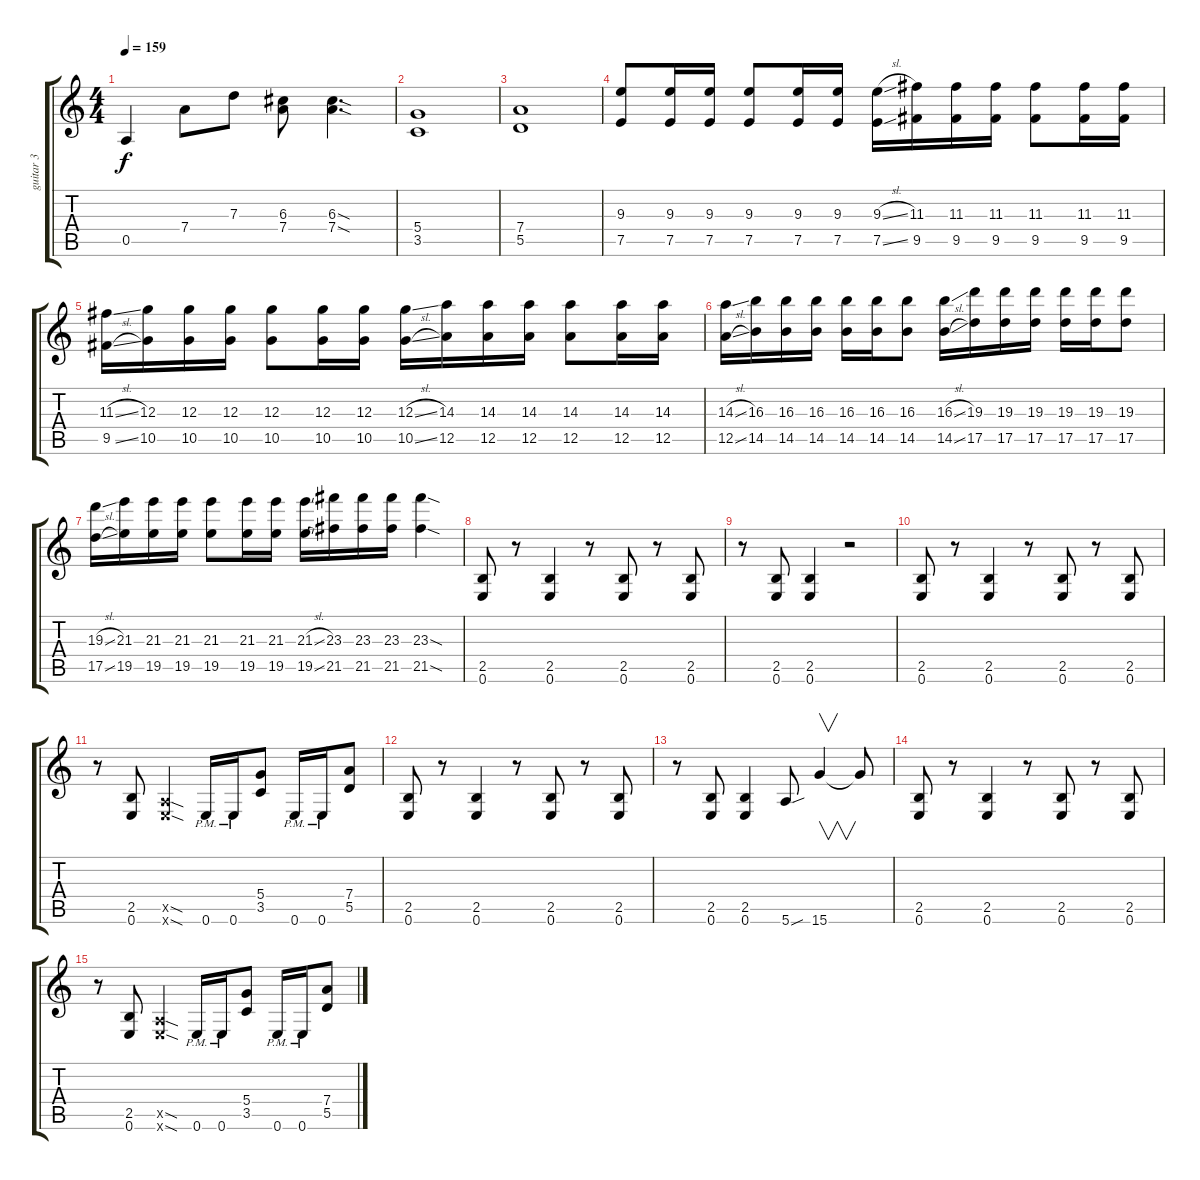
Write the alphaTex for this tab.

\track ("guitar 3" "guitar 3") {instrument distortionguitar}
\staff {score tabs}
\tuning (E4 B3 G3 D3 A2 E2) {hide}
\ts (4 4)
\tempo 159
\clef g2
\ks c
0.5.4{dy f} 7.4.8 7.3.8 (6.3 7.4).8 (6.3{sod} 7.4{sod}).4{d} |
(5.4 3.5).1 |
(7.4 5.5).1 |
(9.3 7.5).8 (9.3 7.5).16 (9.3 7.5).16 (9.3 7.5).8 (9.3 7.5).16 (9.3 7.5).16 (9.3{sl} 7.5{ss}).16 (11.3 9.5).16 (11.3 9.5).16 (11.3 9.5).16 (11.3 9.5).8 (11.3 9.5).16 (11.3 9.5).16 |
(11.3{sl} 9.5{sl}).16 (12.3 10.5).16 (12.3 10.5).16 (12.3 10.5).16 (12.3 10.5).8 (12.3 10.5).16 (12.3 10.5).16 (12.3{sl} 10.5{sl}).16 (14.3 12.5).16 (14.3 12.5).16 (14.3 12.5).16 (14.3 12.5).8 (14.3 12.5).16 (14.3 12.5).16 |
(14.3{sl} 12.5{sl}).16 (16.3 14.5).16 (16.3 14.5).16 (16.3 14.5).16 (16.3 14.5).16 (16.3 14.5).16 (16.3 14.5).8 (16.3{sl} 14.5{sl}).16 (19.3 17.5).16 (19.3 17.5).16 (19.3 17.5).16 (19.3 17.5).16 (19.3 17.5).16 (19.3 17.5).8 |
(19.3{sl} 17.5{sl}).16 (21.3 19.5).16 (21.3 19.5).16 (21.3 19.5).16 (21.3 19.5).8 (21.3 19.5).16 (21.3 19.5).16 (21.3{sl} 19.5{sl}).16 (23.3 21.5).16 (23.3 21.5).16 (23.3 21.5).16 (23.3{sod} 21.5{sod}).4 |
(2.5 0.6).8 r.8 (2.5 0.6).4 r.8 (2.5 0.6).8 r.8 (2.5 0.6).8 |
r.8 (2.5 0.6).8 (2.5 0.6).4 r.2 |
(2.5 0.6).8 r.8 (2.5 0.6).4 r.8 (2.5 0.6).8 r.8 (2.5 0.6).8 |
r.8 (2.5 0.6).8 (0.5{sod x} 0.6{sod x}).4 0.6{pm}.16 0.6{pm}.16 (5.4 3.5).8 0.6{pm}.16 0.6{pm}.16 (7.4 5.5).8 |
(2.5 0.6).8 r.8 (2.5 0.6).4 r.8 (2.5 0.6).8 r.8 (2.5 0.6).8 |
r.8 (2.5 0.6).8 (2.5 0.6).4 5.6{sou}.8 15.6.4{v} 15.6{t}.8 |
(2.5 0.6).8 r.8 (2.5 0.6).4 r.8 (2.5 0.6).8 r.8 (2.5 0.6).8 |
r.8 (2.5 0.6).8 (0.5{sod x} 0.6{sod x}).4 0.6{pm}.16 0.6{pm}.16 (5.4 3.5).8 0.6{pm}.16 0.6{pm}.16 (7.4 5.5).8
